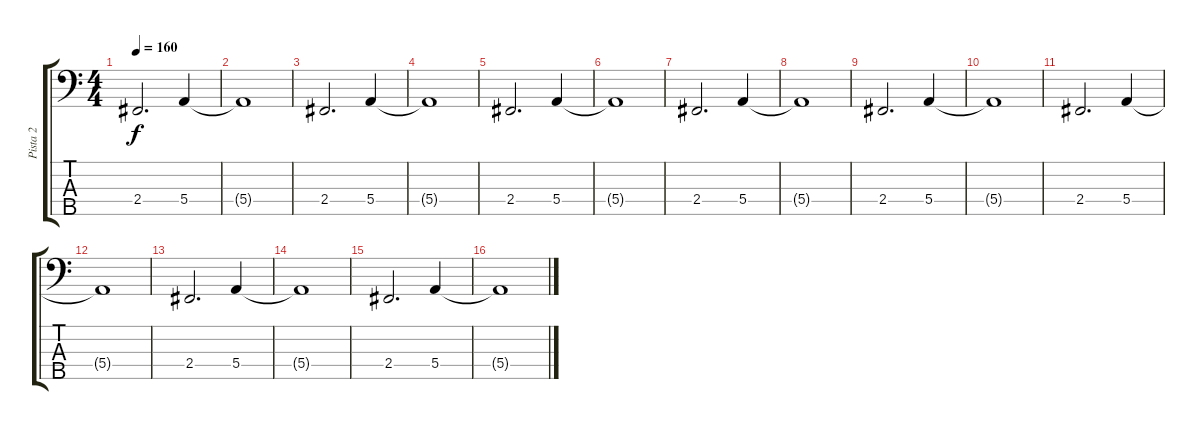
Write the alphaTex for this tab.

\track ("Pista 2" "Pista 2") {instrument electricbassfinger}
\staff {score tabs}
\tuning (G2 D2 A1 E1 B0) {hide}
\ts (4 4)
\tempo 160
\clef f4
\ks c
2.4.2{d dy f} 5.4.4 |
5.4{t}.1 |
2.4.2{d} 5.4.4 |
5.4{t}.1 |
2.4.2{d} 5.4.4 |
5.4{t}.1 |
2.4.2{d} 5.4.4 |
5.4{t}.1 |
2.4.2{d} 5.4.4 |
5.4{t}.1 |
2.4.2{d} 5.4.4 |
5.4{t}.1 |
2.4.2{d} 5.4.4 |
5.4{t}.1 |
2.4.2{d} 5.4.4 |
5.4{t}.1
